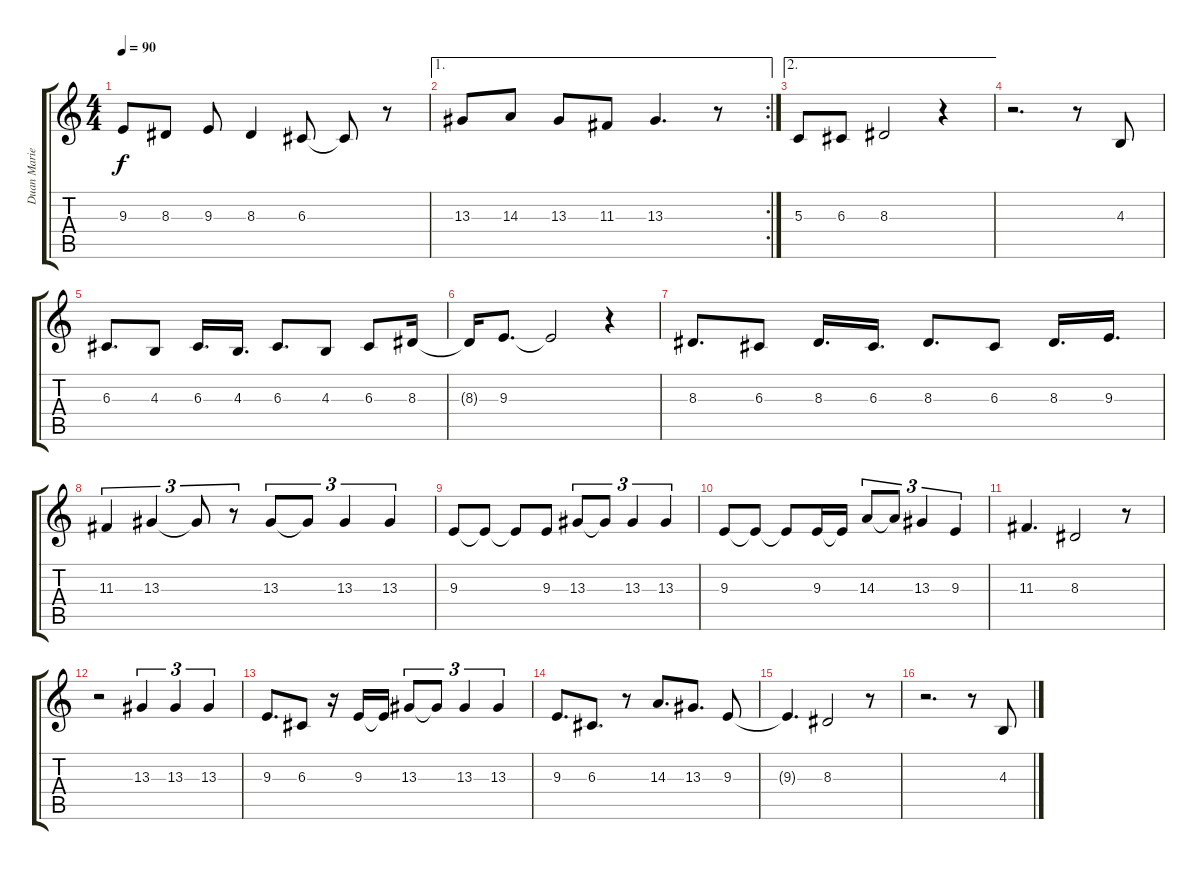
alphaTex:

\track ("Duan Marie" "Duan Marie") {solo instrument lead6voice}
\staff {score tabs}
\tuning (E4 B3 G3 D3 A2 E2) {hide}
\ts (4 4)
\tempo 90
\clef g2
\ks c
9.3.8{dy f} 8.3.8 9.3.8 8.3.4 6.3.8 6.3{t}.8 r.8 |
\ae 1
\rc 2
13.3.8 14.3.8 13.3.8 11.3.8 13.3.4{d} r.8 |
\ae 2
5.3.8 6.3.8 8.3.2 r.4 |
r.2{d} r.8 4.3.8 |
6.3.8{d} 4.3.8 6.3.16{d} 4.3.16{d} 6.3.8{d} 4.3.8 6.3.8 8.3.16 |
8.3{t}.16 9.3.8{d} 9.3{t}.2 r.4 |
8.3.8{d} 6.3.8 8.3.16{d} 6.3.16{d} 8.3.8{d} 6.3.8 8.3.16{d} 9.3.16{d} |
11.3.4{tu (3 2)} 13.3.4{tu (3 2)} 13.3{t}.8{tu (3 2)} r.8{tu (3 2)} 13.3.8{tu (3 2)} 13.3{t}.8{tu (3 2)} 13.3.4{tu (3 2)} 13.3.4{tu (3 2)} |
9.3.8 9.3{t}.8 9.3{t}.8 9.3.8 13.3.8{tu (3 2)} 13.3{t}.8{tu (3 2)} 13.3.4{tu (3 2)} 13.3.4{tu (3 2)} |
9.3.8 9.3{t}.8 9.3{t}.8 9.3.16 9.3{t}.16 14.3.8{tu (3 2)} 14.3{t}.8{tu (3 2)} 13.3.4{tu (3 2)} 9.3.4{tu (3 2)} |
11.3.4{d} 8.3.2 r.8 |
r.2 13.3.4{tu (3 2)} 13.3.4{tu (3 2)} 13.3.4{tu (3 2)} |
9.3.8{d} 6.3.8 r.16 9.3.16 9.3{t}.16 13.3.8{tu (3 2)} 13.3{t}.8{tu (3 2)} 13.3.4{tu (3 2)} 13.3.4{tu (3 2)} |
9.3.8{d} 6.3.8{d} r.8 14.3.8{d} 13.3.8{d} 9.3.8 |
9.3{t}.4{d} 8.3.2 r.8 |
r.2{d} r.8 4.3.8
